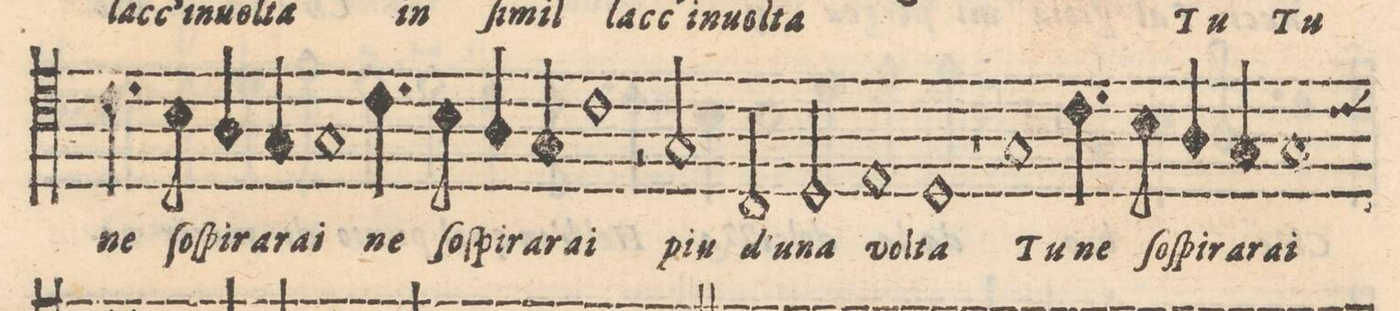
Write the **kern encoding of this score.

**kern	**text
*I"SESTO	*
*clefC4	*
*k[]	*
*met(C)	*
*M2/1	*
4.c\	ne
8B\	ſo-
4A/	ſpi-
4G/	-ra-
1G	-rai
=34-	=34-
4.c\	ne
8B\	ſo-
4A/	-ſpi-
4G/	-ra-
1c	-rai
=35-	=35-
2r	.
2G/	piu
2C/	d'u-
2D/	-na
=36-	=36-
1E	vol-
1D	-ta
=37-	=37-
1r	.
1G	Tu
=38-	=38-
4.c\	ne
8B\	ſo-
4A/	-ſpi-
4G/	-ra-
1G	-rai
=39-	=39-
*-	*-
